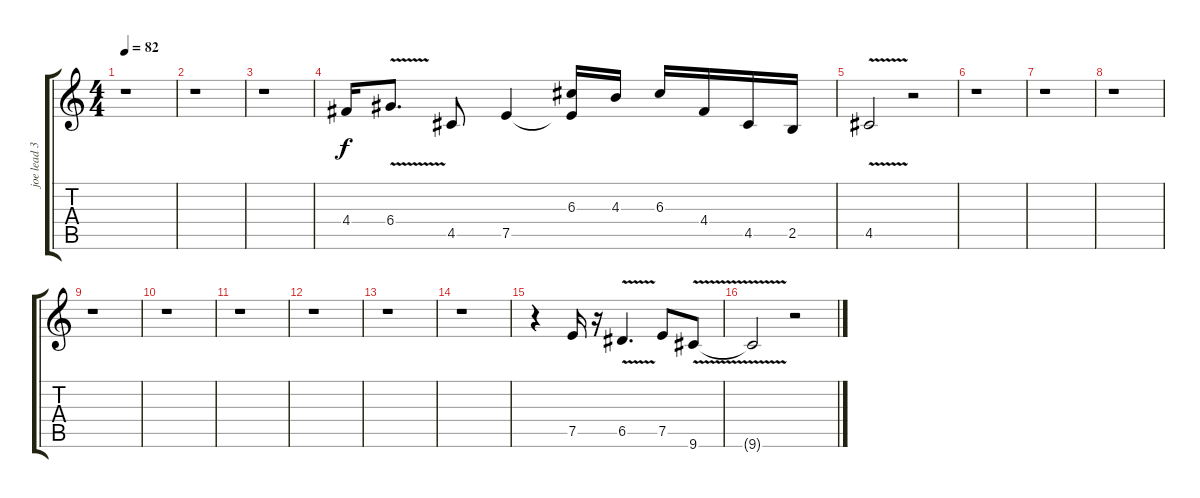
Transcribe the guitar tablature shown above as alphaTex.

\track ("joe lead 3" "joe lead 3") {instrument electricguitarjazz}
\staff {score tabs}
\tuning (E4 B3 G3 D3 A2 E2) {hide}
\ts (4 4)
\tempo 82
\clef g2
\ks c
r.1{dy f} |
r.1 |
r.1 |
4.4.16 6.4{v}.8{d} 4.5.8 7.5.4 (6.3 7.5{t}).16 4.3.16 6.3.16 4.4.16 4.5.16 2.5.16 |
4.5{v}.2 r.2 |
r.1 |
r.1 |
r.1 |
r.1 |
r.1 |
r.1 |
r.1 |
r.1 |
r.1 |
r.4 7.5.16 r.16 6.5{v}.4{d} 7.5.8 9.6{v}.8 |
9.6{t}.2 r.2
